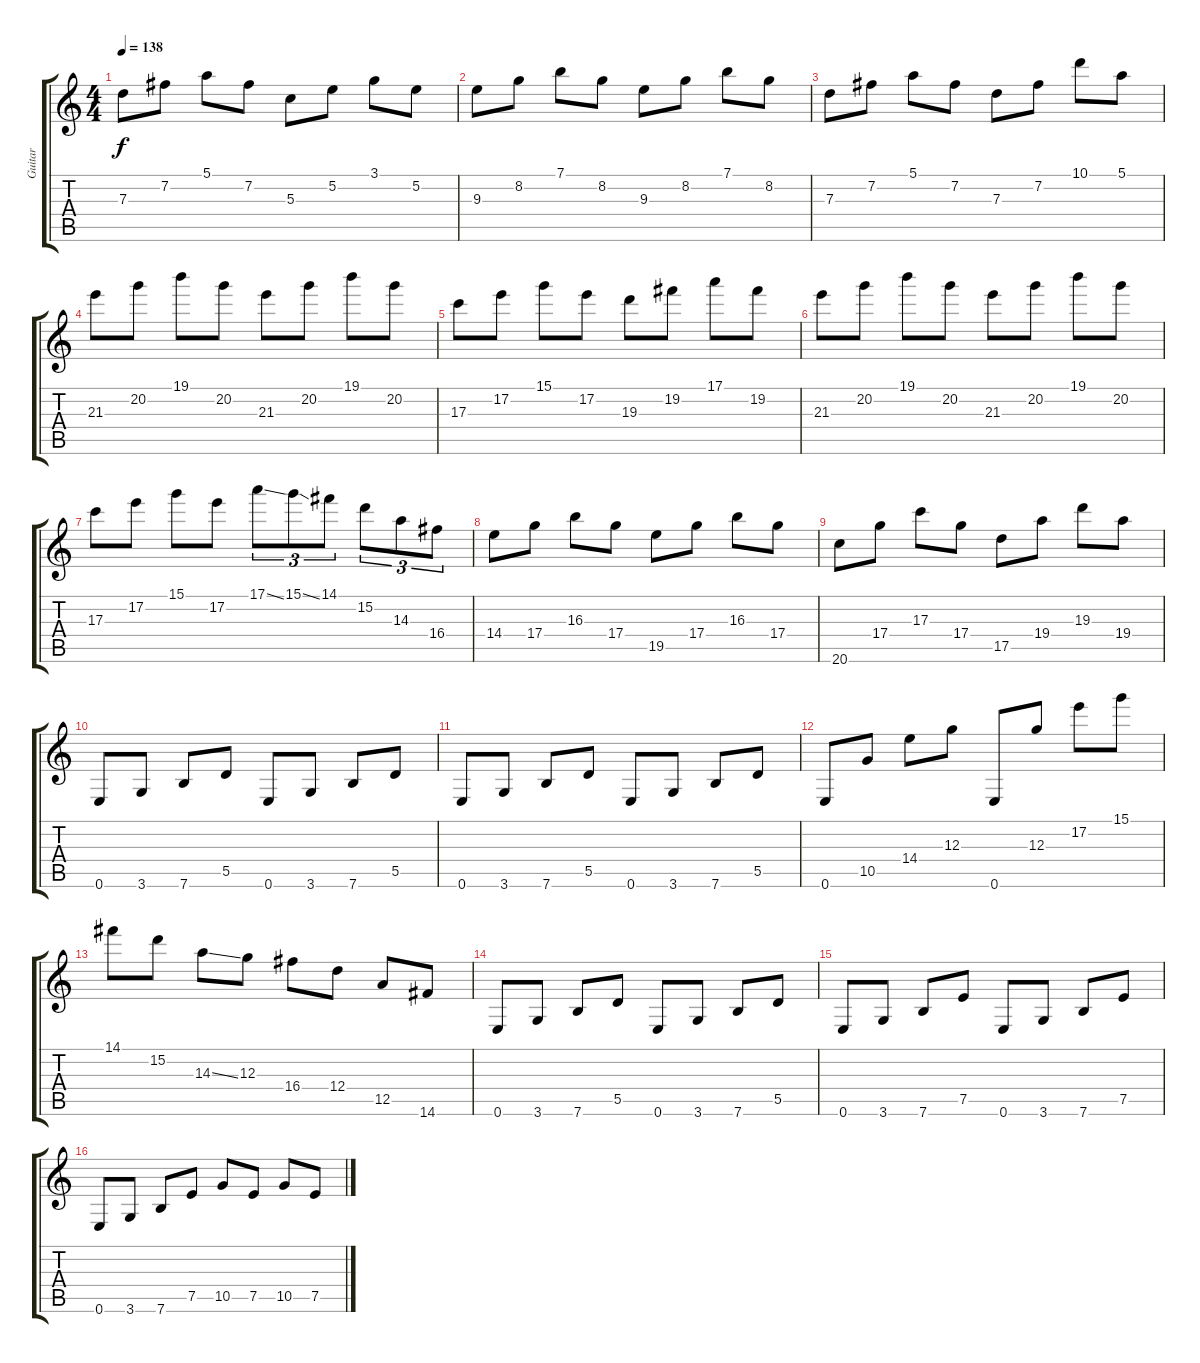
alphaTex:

\track ("Guitar" "Guitar") {instrument electricguitarclean}
\staff {score tabs}
\tuning (E4 B3 G3 D3 A2 E2) {hide}
\ts (4 4)
\tempo 138
\clef g2
\ks c
7.3.8{dy f} 7.2.8 5.1.8 7.2.8 5.3.8 5.2.8 3.1.8 5.2.8 |
9.3.8 8.2.8 7.1.8 8.2.8 9.3.8 8.2.8 7.1.8 8.2.8 |
7.3.8 7.2.8 5.1.8 7.2.8 7.3.8 7.2.8 10.1.8 5.1.8 |
21.3.8 20.2.8 19.1.8 20.2.8 21.3.8 20.2.8 19.1.8 20.2.8 |
17.3.8 17.2.8 15.1.8 17.2.8 19.3.8 19.2.8 17.1.8 19.2.8 |
21.3.8 20.2.8 19.1.8 20.2.8 21.3.8 20.2.8 19.1.8 20.2.8 |
17.3.8 17.2.8 15.1.8 17.2.8 17.1{ss}.8{tu (3 2)} 15.1{ss}.8{tu (3 2)} 14.1.8{tu (3 2)} 15.2.8{tu (3 2)} 14.3.8{tu (3 2)} 16.4.8{tu (3 2)} |
14.4.8 17.4.8 16.3.8 17.4.8 19.5.8 17.4.8 16.3.8 17.4.8 |
20.6.8 17.4.8 17.3.8 17.4.8 17.5.8 19.4.8 19.3.8 19.4.8 |
0.6.8 3.6.8 7.6.8 5.5.8 0.6.8 3.6.8 7.6.8 5.5.8 |
0.6.8 3.6.8 7.6.8 5.5.8 0.6.8 3.6.8 7.6.8 5.5.8 |
0.6.8 10.5.8 14.4.8 12.3.8 0.6.8 12.3.8 17.2.8 15.1.8 |
14.1.8 15.2.8 14.3{ss}.8 12.3.8 16.4.8 12.4.8 12.5.8 14.6.8 |
0.6.8 3.6.8 7.6.8 5.5.8 0.6.8 3.6.8 7.6.8 5.5.8 |
0.6.8 3.6.8 7.6.8 7.5.8 0.6.8 3.6.8 7.6.8 7.5.8 |
0.6.8 3.6.8 7.6.8 7.5.8 10.5.8 7.5.8 10.5.8 7.5.8
